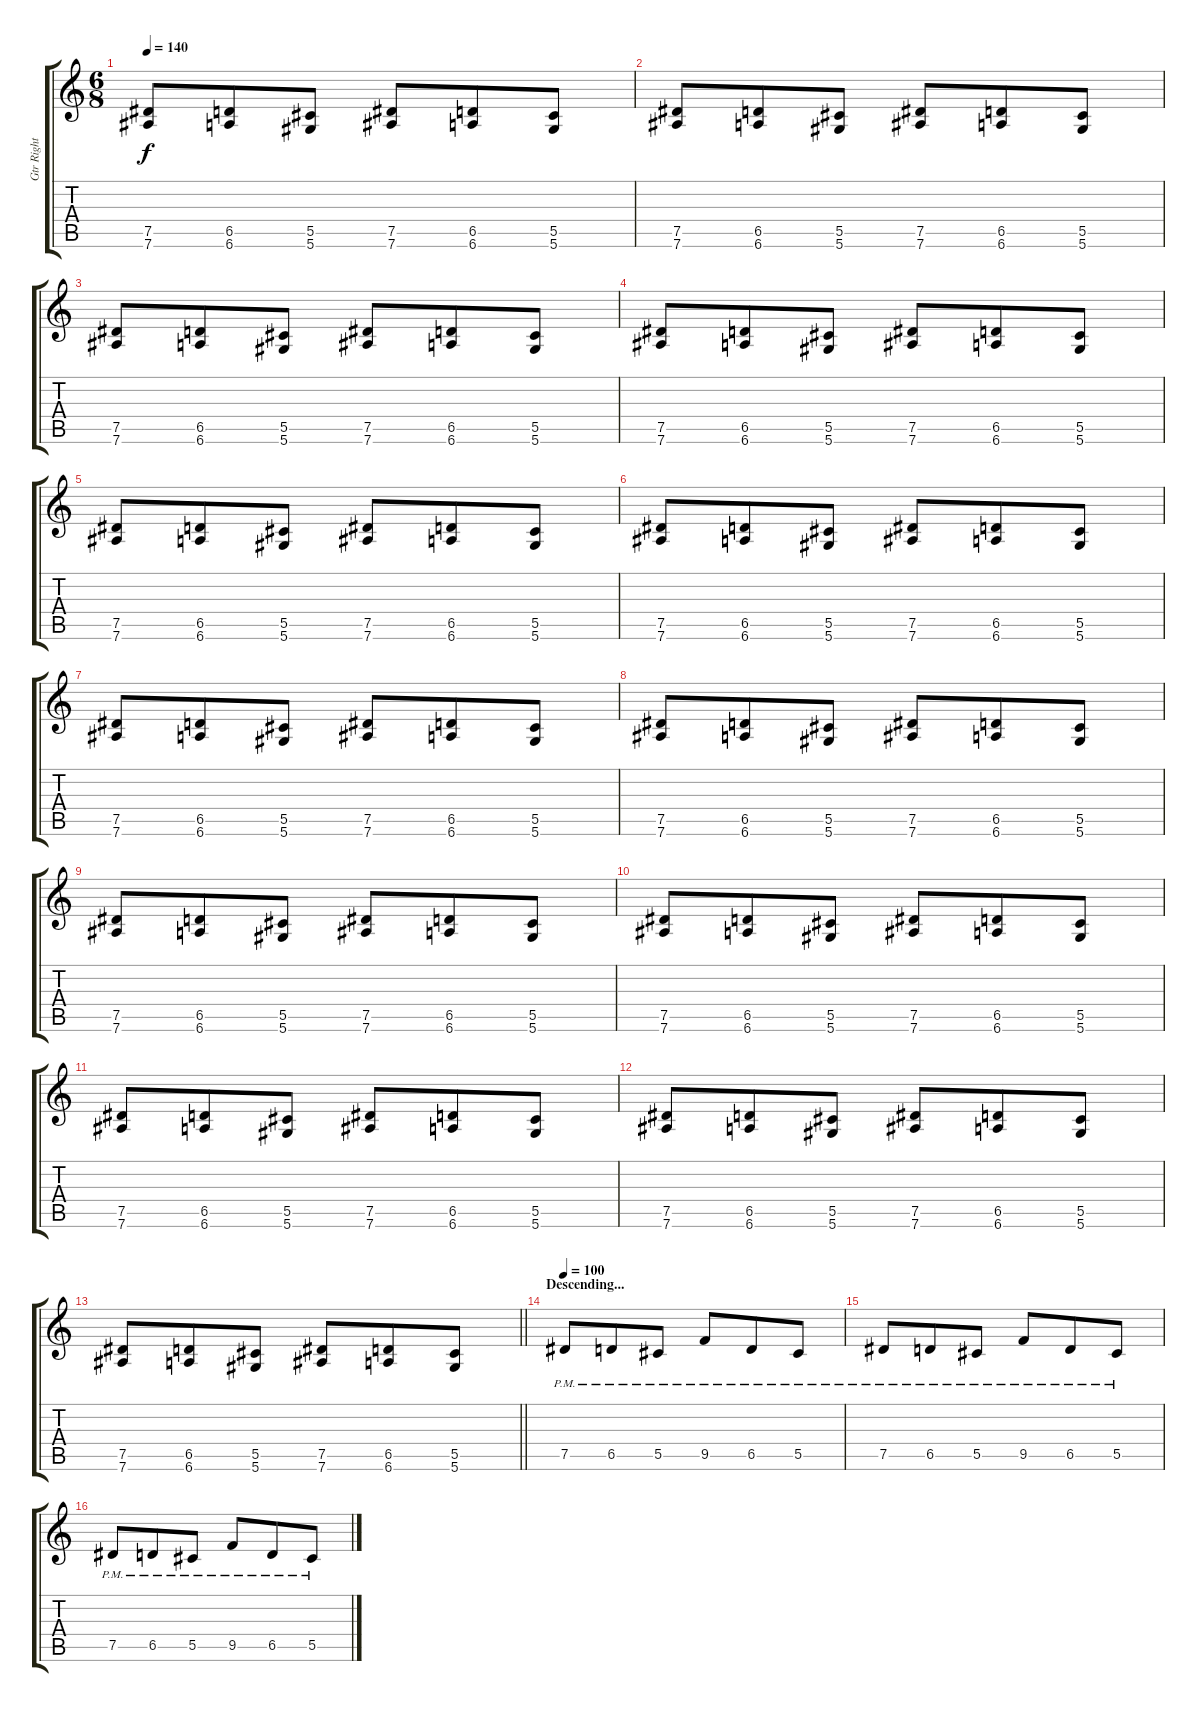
\track ("Gtr Right" "Gtr Right") {instrument distortionguitar}
\staff {score tabs}
\tuning (Eb4 Bb3 Gb3 Db3 Ab2 Eb2) {hide}
\ts (6 8)
\tempo 140
\clef g2
\ks c
(7.5 7.6).8{dy f} (6.5 6.6).8 (5.5 5.6).8 (7.5 7.6).8 (6.5 6.6).8 (5.5 5.6).8 |
(7.5 7.6).8 (6.5 6.6).8 (5.5 5.6).8 (7.5 7.6).8 (6.5 6.6).8 (5.5 5.6).8 |
(7.5 7.6).8 (6.5 6.6).8 (5.5 5.6).8 (7.5 7.6).8 (6.5 6.6).8 (5.5 5.6).8 |
(7.5 7.6).8 (6.5 6.6).8 (5.5 5.6).8 (7.5 7.6).8 (6.5 6.6).8 (5.5 5.6).8 |
(7.5 7.6).8 (6.5 6.6).8 (5.5 5.6).8 (7.5 7.6).8 (6.5 6.6).8 (5.5 5.6).8 |
(7.5 7.6).8 (6.5 6.6).8 (5.5 5.6).8 (7.5 7.6).8 (6.5 6.6).8 (5.5 5.6).8 |
(7.5 7.6).8 (6.5 6.6).8 (5.5 5.6).8 (7.5 7.6).8 (6.5 6.6).8 (5.5 5.6).8 |
(7.5 7.6).8 (6.5 6.6).8 (5.5 5.6).8 (7.5 7.6).8 (6.5 6.6).8 (5.5 5.6).8 |
(7.5 7.6).8 (6.5 6.6).8 (5.5 5.6).8 (7.5 7.6).8 (6.5 6.6).8 (5.5 5.6).8 |
(7.5 7.6).8 (6.5 6.6).8 (5.5 5.6).8 (7.5 7.6).8 (6.5 6.6).8 (5.5 5.6).8 |
(7.5 7.6).8 (6.5 6.6).8 (5.5 5.6).8 (7.5 7.6).8 (6.5 6.6).8 (5.5 5.6).8 |
(7.5 7.6).8 (6.5 6.6).8 (5.5 5.6).8 (7.5 7.6).8 (6.5 6.6).8 (5.5 5.6).8 |
\barLineRight lightlight
(7.5 7.6).8 (6.5 6.6).8 (5.5 5.6).8 (7.5 7.6).8 (6.5 6.6).8 (5.5 5.6).8 |
\section ("" "Descending...")
\tempo 100
7.5{pm}.8 6.5{pm}.8 5.5{pm}.8 9.5{pm}.8 6.5{pm}.8 5.5{pm}.8 |
7.5{pm}.8 6.5{pm}.8 5.5{pm}.8 9.5{pm}.8 6.5{pm}.8 5.5{pm}.8 |
7.5{pm}.8 6.5{pm}.8 5.5{pm}.8 9.5{pm}.8 6.5{pm}.8 5.5{pm}.8
